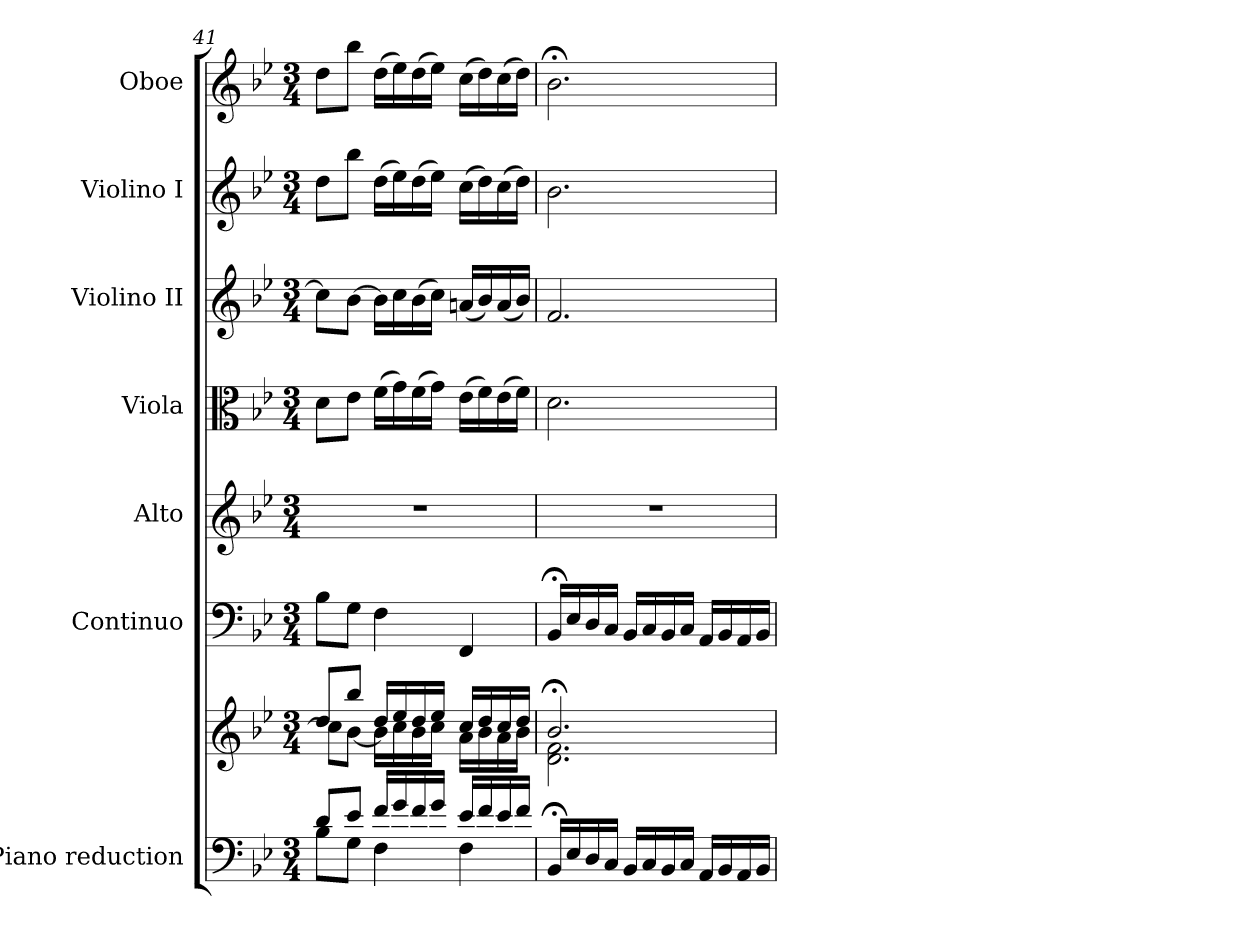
**kern	**kern	**kern	**kern	**kern	**kern	**kern	**kern
*part7	*part7	*part6	*part5	*part4	*part3	*part2	*part1
*staff8	*staff7	*staff6	*staff5	*staff4	*staff3	*staff2	*staff1
*I"Piano reduction	*	*I"Continuo	*I"Alto	*I"Viola	*I"Violino II	*I"Violino I	*I"Oboe
*I'Pno	*	*	*	*	*	*	*I'Ob
!!LO:PB:g=z
*clefF4	*clefG2	*clefF4	*clefG2	*clefC3	*clefG2	*clefG2	*clefG2
*k[b-e-]	*k[b-e-]	*k[b-e-]	*k[b-e-]	*k[b-e-]	*k[b-e-]	*k[b-e-]	*k[b-e-]
*M3/4	*M3/4	*M3/4	*M3/4	*M3/4	*M3/4	*M3/4	*M3/4
=41	=41	=41	=41	=41	=41	=41	=41
*^	*^	*	*	*	*	*	*
8d/L	8B-\L	8dd/L	8cc\L]	8B-\L	2.r	8d\L	8cc\L]	8dd\L	8dd\L
8e-/J	8G\J	8bb-/J	[8b-\J	8G\J	.	8e-\J	[8b-\J	8bb-\J	8bb-\J
16f/LL	4F\	16dd/LL	16b-\LL]	4F\	.	(>16f\LL	16b-\LL]	(>16dd\LL	(>16dd\LL
16g/	.	16ee-/	16cc\	.	.	16g\)	16cc\	16ee-\)	16ee-\)
16f/	.	16dd/	16b-\	.	.	(>16f\	(>16b-\	(>16dd\	(>16dd\
16g/JJ	.	16ee-/JJ	16cc\JJ	.	.	16g\JJ)	16cc\JJ)	16ee-\JJ)	16ee-\JJ)
16e-/LL	4F\	16cc/LL	16a\LL	4FF/	.	(>16e-\LL	(<16an/LL	(>16cc\LL	(>16cc\LL
16f/	.	16dd/	16b-\	.	.	16f\)	16b-/)	16dd\)	16dd\)
16e-/	.	16cc/	16a\	.	.	(>16e-\	(<16a/	(>16cc\	(>16cc\
16f/JJ	.	16dd/JJ	16b-\JJ	.	.	16f\JJ)	16b-/JJ)	16dd\JJ)	16dd\JJ)
*v	*v	*	*	*	*	*	*	*	*
=42	=42	=42	=42	=42	=42	=42	=42	=42
16BB-;/LL	2.b-;</	2.d\ 2.f\	16BB-;/LL	2.r	2.d\	2.f/	2.b-\	2.b-;<\
16E-/	.	.	16E-/	.	.	.	.	.
16D/	.	.	16D/	.	.	.	.	.
16C/JJ	.	.	16C/JJ	.	.	.	.	.
16BB-/LL	.	.	16BB-/LL	.	.	.	.	.
16C/	.	.	16C/	.	.	.	.	.
16BB-/	.	.	16BB-/	.	.	.	.	.
16C/JJ	.	.	16C/JJ	.	.	.	.	.
16AA/LL	.	.	16AA/LL	.	.	.	.	.
16BB-/	.	.	16BB-/	.	.	.	.	.
16AA/	.	.	16AA/	.	.	.	.	.
16BB-/JJ	.	.	16BB-/JJ	.	.	.	.	.
*	*v	*v	*	*	*	*	*	*
=	=	=	=	=	=	=	=
*-	*-	*-	*-	*-	*-	*-	*-
